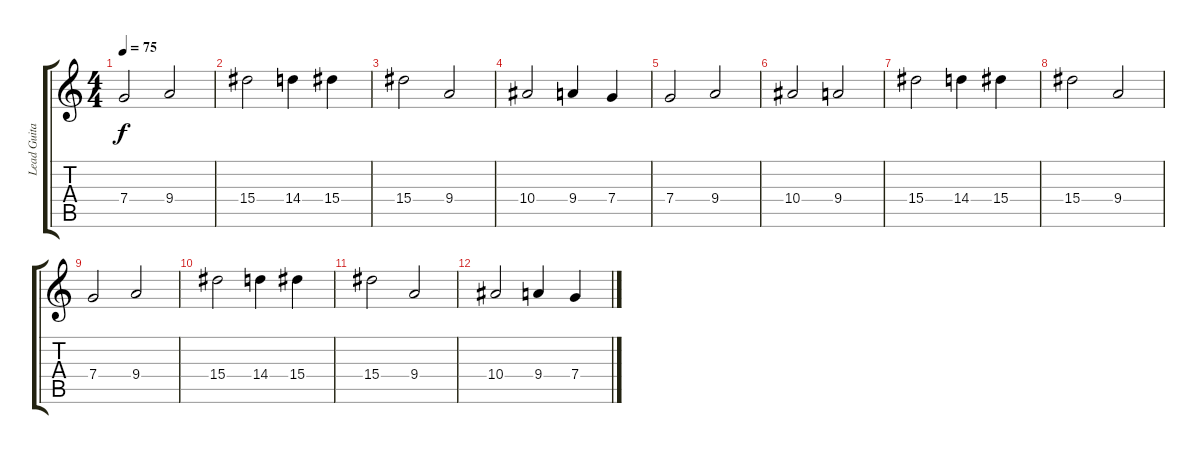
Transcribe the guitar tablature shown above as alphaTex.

\track ("Lead Guitar" "Lead Guita") {instrument distortionguitar}
\staff {score tabs}
\tuning (D4 A3 F3 C3 G2 D2) {hide}
\ts (4 4)
\tempo 75
\clef g2
\ks c
7.4.2{dy f} 9.4.2 |
15.4.2 14.4.4 15.4.4 |
15.4.2 9.4.2 |
10.4.2 9.4.4 7.4.4 |
7.4.2 9.4.2 |
10.4.2 9.4.2 |
15.4.2 14.4.4 15.4.4 |
15.4.2 9.4.2 |
7.4.2 9.4.2 |
15.4.2 14.4.4 15.4.4 |
15.4.2 9.4.2 |
10.4.2 9.4.4 7.4.4
